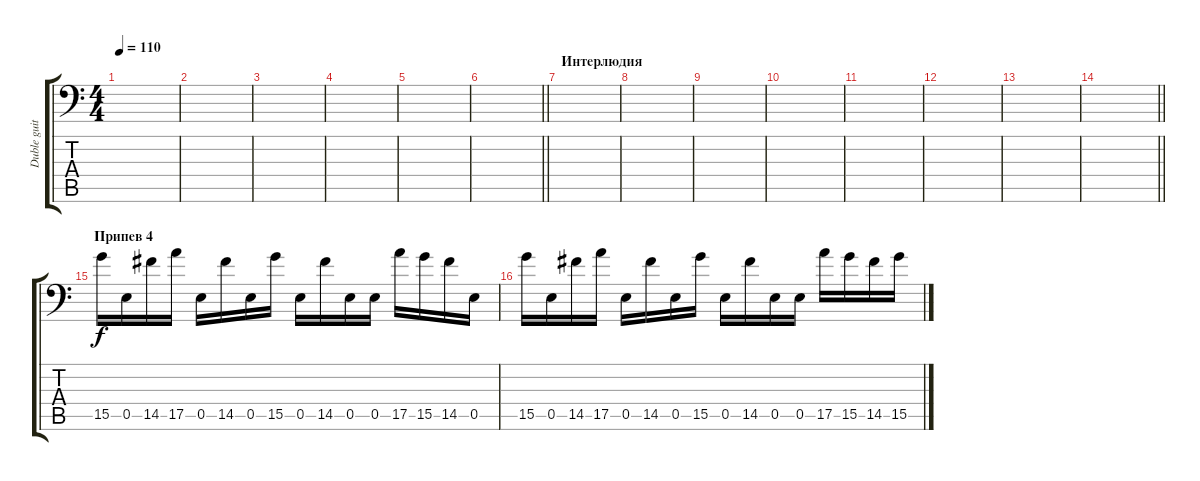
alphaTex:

\track ("Duble guitar" "Duble guit") {instrument distortionguitar}
\staff {score tabs}
\tuning (B3 G3 D3 A2 E2 A1) {hide}
\ts (4 4)
\tempo 110
\clef f4
\ks c
|
|
|
|
|
\barLineRight lightlight
|
\section ("" "Интерлюдия")
|
|
|
|
|
|
|
\barLineRight lightlight
|
\section ("" "Припев 4")
15.5.16 0.5.16 14.5.16 17.5.16 0.5.16 14.5.16 0.5.16 15.5.16 0.5.16 14.5.16 0.5.16 0.5.16 17.5.16 15.5.16 14.5.16 0.5.16 |
15.5.16 0.5.16 14.5.16 17.5.16 0.5.16 14.5.16 0.5.16 15.5.16 0.5.16 14.5.16 0.5.16 0.5.16 17.5.16 15.5.16 14.5.16 15.5.16
